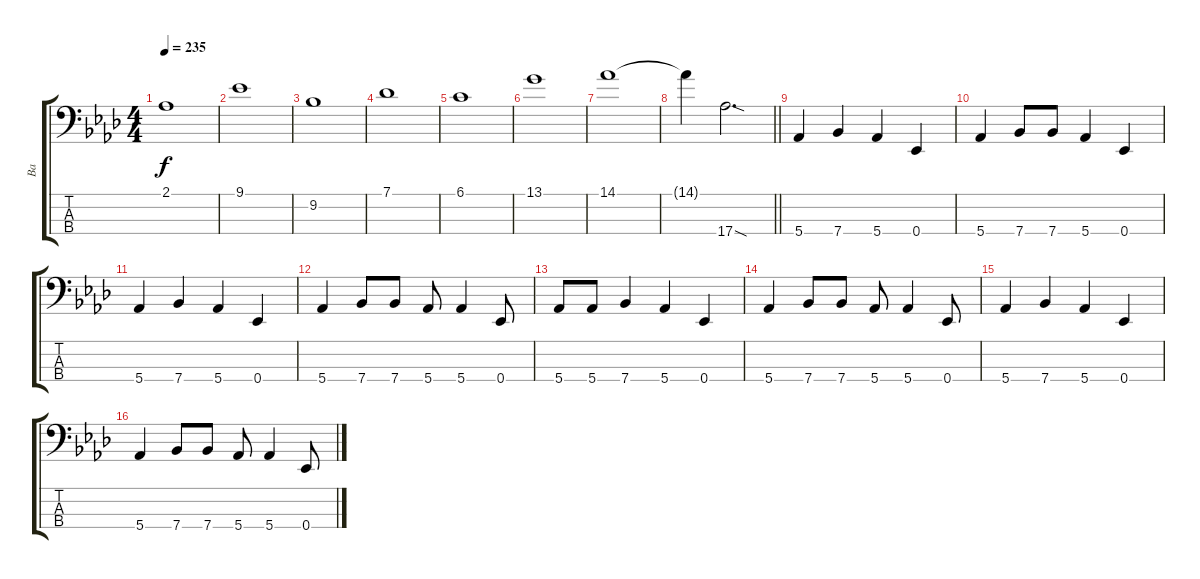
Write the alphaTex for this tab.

\track ("Ba" "Ba") {instrument electricbassfinger}
\staff {score tabs}
\tuning (Gb2 Db2 Ab1 Eb1) {hide}
\ts (4 4)
\tempo 235
\clef f4
\ks ab
2.1.1{dy f} |
9.1.1 |
9.2.1 |
7.1.1 |
6.1.1 |
13.1.1 |
14.1.1 |
\barLineRight lightlight
14.1{t}.4 17.4{sod}.2{d} |
\section ("" "")
5.4.4 7.4.4 5.4.4 0.4.4 |
5.4.4 7.4.8 7.4.8 5.4.4 0.4.4 |
5.4.4 7.4.4 5.4.4 0.4.4 |
5.4.4 7.4.8 7.4.8 5.4.8 5.4.4 0.4.8 |
5.4.8 5.4.8 7.4.4 5.4.4 0.4.4 |
5.4.4 7.4.8 7.4.8 5.4.8 5.4.4 0.4.8 |
5.4.4 7.4.4 5.4.4 0.4.4 |
5.4.4 7.4.8 7.4.8 5.4.8 5.4.4 0.4.8
